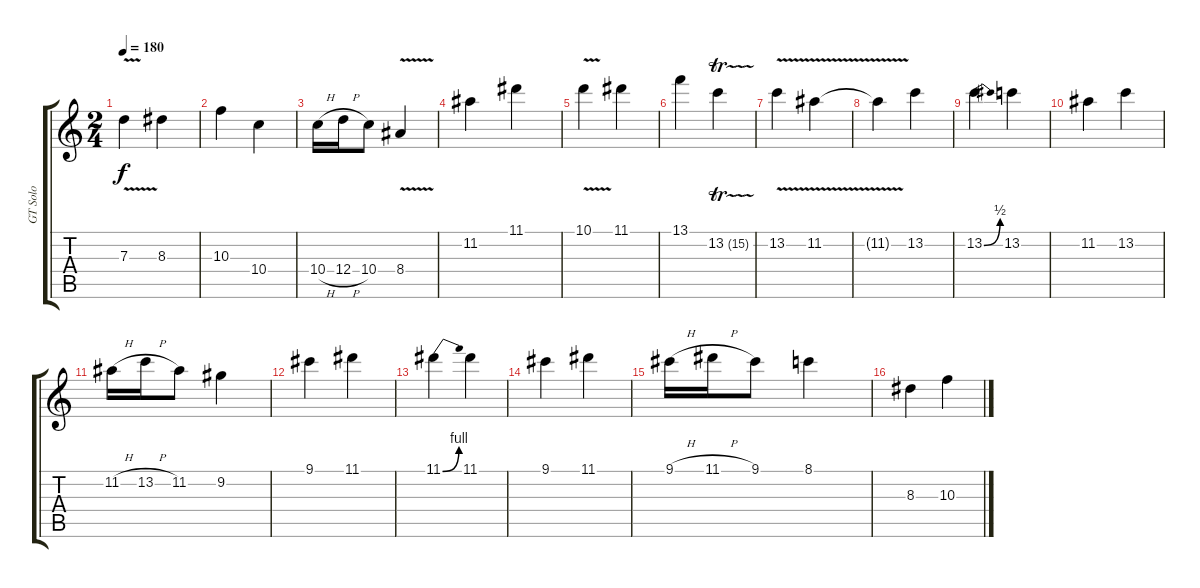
\track ("GT Solo" "GT Solo") {instrument distortionguitar}
\staff {score tabs}
\tuning (E4 B3 G3 D3 A2 E2) {hide}
\ts (2 4)
\tempo 180
\clef g2
\ks c
7.3{v}.4{dy f} 8.3.4 |
10.3.4 10.4.4 |
10.4{h}.16 12.4{h}.16 10.4.8 8.4{v}.4 |
11.2.4 11.1.4 |
10.1{v}.4 11.1.4 |
13.1.4 13.2{tr (15 16)}.4 |
13.2{v}.4 11.2{v}.4 |
11.2{t}.4 13.2.4 |
13.2{be (bend 0 0 60 2)}.4 13.2.4 |
11.2.4 13.2.4 |
11.2{h}.16 13.2{h}.16 11.2.8 9.2.4 |
9.1.4 11.1.4 |
11.1{be (bend 0 0 60 4)}.4 11.1.4 |
9.1.4 11.1.4 |
9.1{h}.16 11.1{h}.16 9.1.8 8.1.4 |
8.3.4 10.3.4
